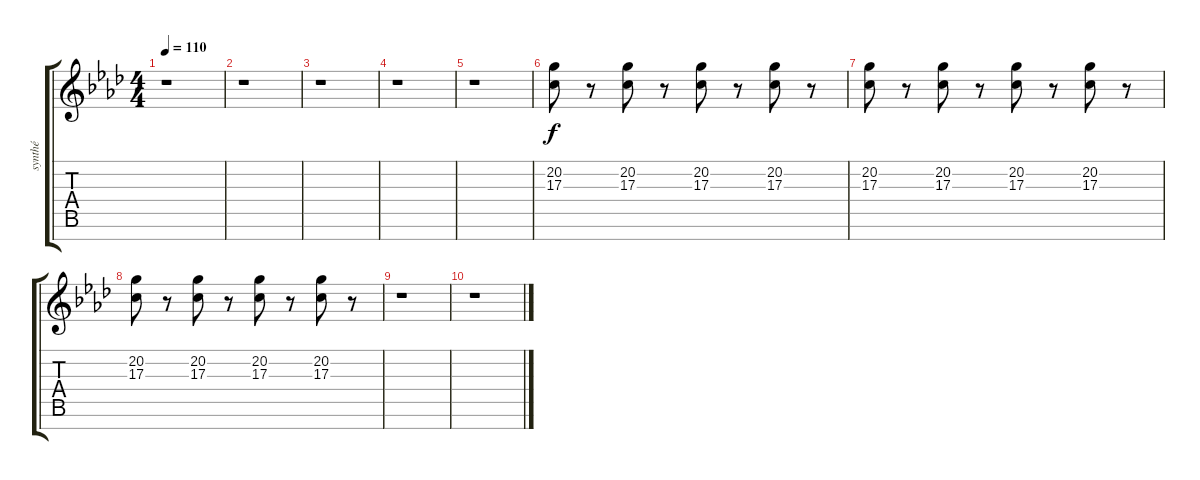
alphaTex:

\track ("synthé" "synthé") {instrument pad1newage}
\staff {score tabs}
\tuning (E4 B3 G3 D3 A2 E2 B1) {hide}
\ts (4 4)
\tempo 110
\clef g2
\ks fminor
r.1{dy f} |
r.1 |
r.1 |
r.1 |
r.1 |
(20.2 17.3).8{volume 13 instrument stringensemble1} r.8 (20.2 17.3).8 r.8 (20.2 17.3).8 r.8 (20.2 17.3).8 r.8 |
(20.2 17.3).8{volume 13 instrument stringensemble1} r.8 (20.2 17.3).8 r.8 (20.2 17.3).8 r.8 (20.2 17.3).8 r.8 |
(20.2 17.3).8{volume 13 instrument stringensemble1} r.8 (20.2 17.3).8 r.8 (20.2 17.3).8 r.8 (20.2 17.3).8 r.8 |
r.1 |
r.1
